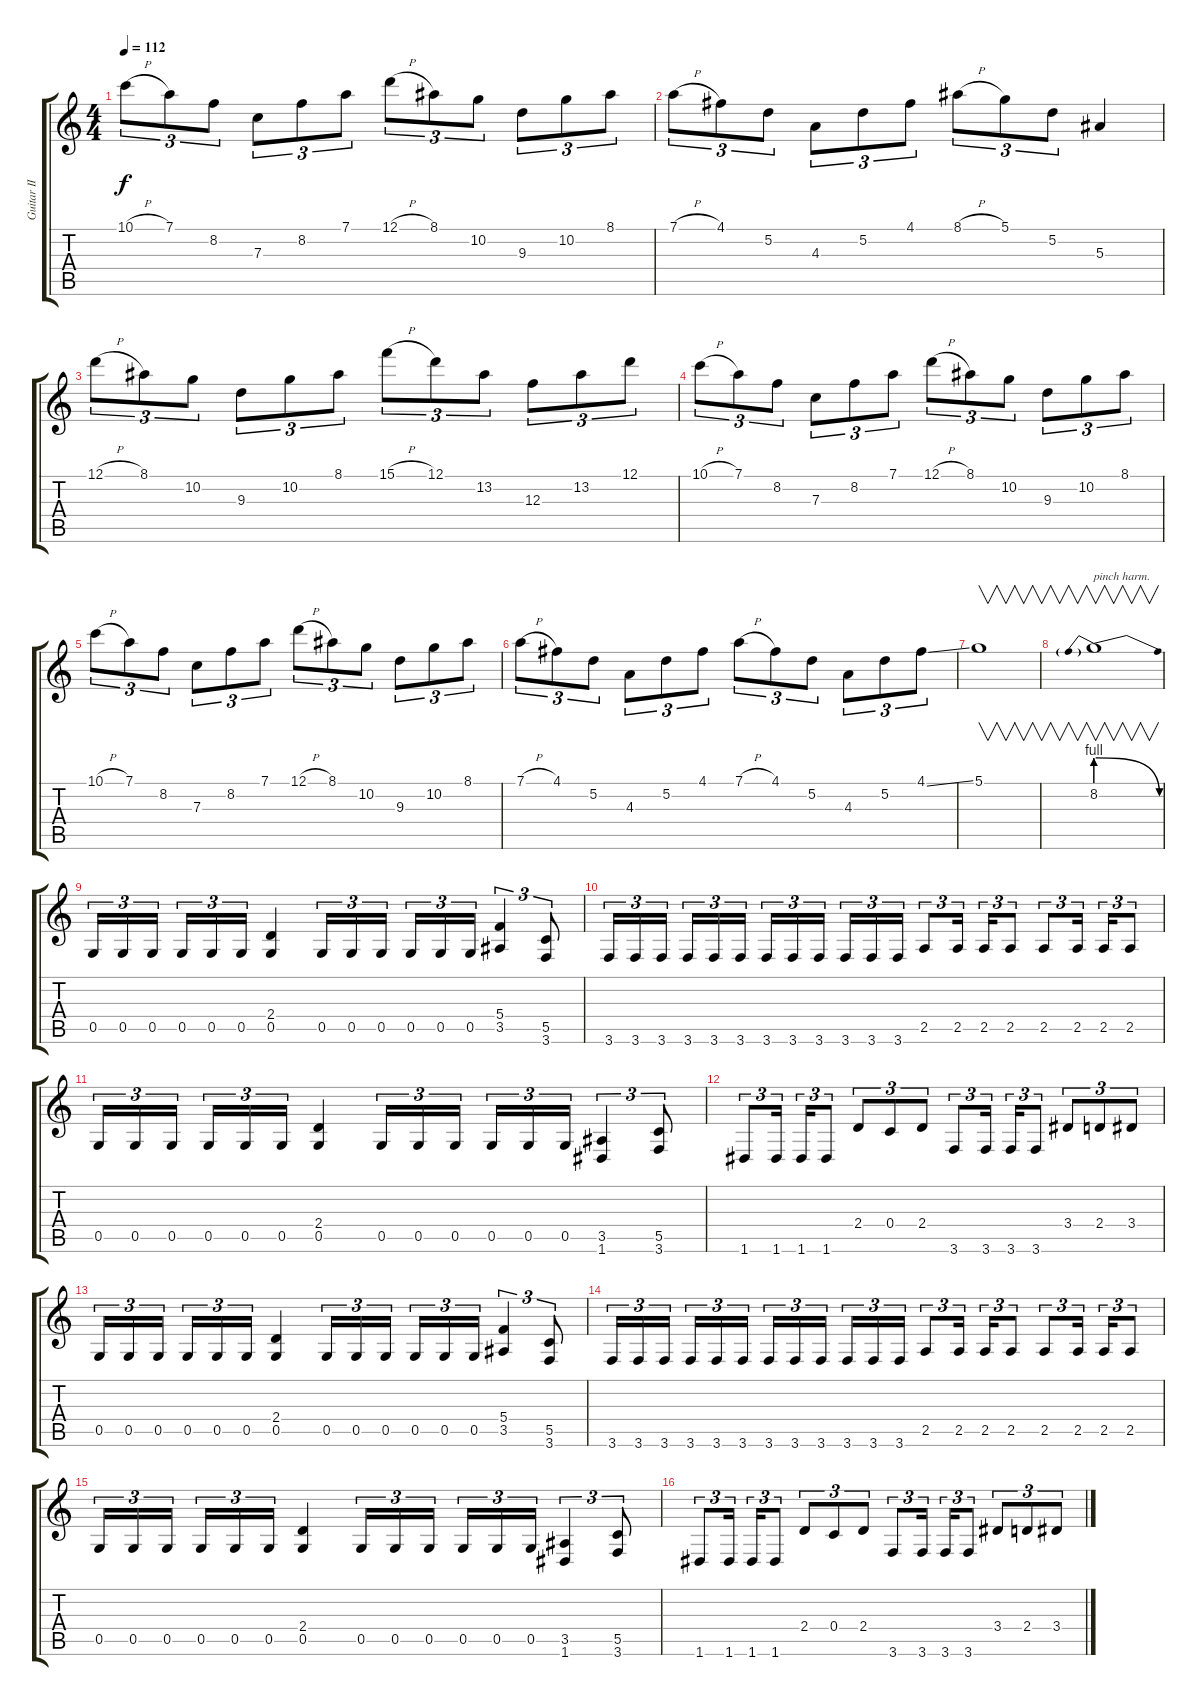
\track ("Guitar II Niko" "Guitar II ") {instrument distortionguitar}
\staff {score tabs}
\tuning (D4 A3 F3 C3 G2 D2) {hide}
\ts (4 4)
\tempo 112
\clef g2
\ks c
10.1{h}.8{tu (3 2) dy f} 7.1.8{tu (3 2)} 8.2.8{tu (3 2)} 7.3.8{tu (3 2)} 8.2.8{tu (3 2)} 7.1.8{tu (3 2)} 12.1{h}.8{tu (3 2)} 8.1.8{tu (3 2)} 10.2.8{tu (3 2)} 9.3.8{tu (3 2)} 10.2.8{tu (3 2)} 8.1.8{tu (3 2)} |
7.1{h}.8{tu (3 2)} 4.1.8{tu (3 2)} 5.2.8{tu (3 2)} 4.3.8{tu (3 2)} 5.2.8{tu (3 2)} 4.1.8{tu (3 2)} 8.1{h}.8{tu (3 2)} 5.1.8{tu (3 2)} 5.2.8{tu (3 2)} 5.3.4 |
12.1{h}.8{tu (3 2)} 8.1.8{tu (3 2)} 10.2.8{tu (3 2)} 9.3.8{tu (3 2)} 10.2.8{tu (3 2)} 8.1.8{tu (3 2)} 15.1{h}.8{tu (3 2)} 12.1.8{tu (3 2)} 13.2.8{tu (3 2)} 12.3.8{tu (3 2)} 13.2.8{tu (3 2)} 12.1.8{tu (3 2)} |
10.1{h}.8{tu (3 2)} 7.1.8{tu (3 2)} 8.2.8{tu (3 2)} 7.3.8{tu (3 2)} 8.2.8{tu (3 2)} 7.1.8{tu (3 2)} 12.1{h}.8{tu (3 2)} 8.1.8{tu (3 2)} 10.2.8{tu (3 2)} 9.3.8{tu (3 2)} 10.2.8{tu (3 2)} 8.1.8{tu (3 2)} |
10.1{h}.8{tu (3 2)} 7.1.8{tu (3 2)} 8.2.8{tu (3 2)} 7.3.8{tu (3 2)} 8.2.8{tu (3 2)} 7.1.8{tu (3 2)} 12.1{h}.8{tu (3 2)} 8.1.8{tu (3 2)} 10.2.8{tu (3 2)} 9.3.8{tu (3 2)} 10.2.8{tu (3 2)} 8.1.8{tu (3 2)} |
7.1{h}.8{tu (3 2)} 4.1.8{tu (3 2)} 5.2.8{tu (3 2)} 4.3.8{tu (3 2)} 5.2.8{tu (3 2)} 4.1.8{tu (3 2)} 7.1{h}.8{tu (3 2)} 4.1.8{tu (3 2)} 5.2.8{tu (3 2)} 4.3.8{tu (3 2)} 5.2.8{tu (3 2)} 4.1{ss}.8{tu (3 2)} |
5.1.1{v} |
8.2{be (prebendrelease 0 4 60 0)}.1{v txt "pinch harm." volume 14 instrument guitarharmonics} |
0.5.16{tu (3 2) volume 14 instrument distortionguitar} 0.5.16{tu (3 2)} 0.5.16{tu (3 2)} 0.5.16{tu (3 2)} 0.5.16{tu (3 2)} 0.5.16{tu (3 2)} (2.4 0.5).4 0.5.16{tu (3 2)} 0.5.16{tu (3 2)} 0.5.16{tu (3 2)} 0.5.16{tu (3 2)} 0.5.16{tu (3 2)} 0.5.16{tu (3 2)} (5.4 3.5).4{tu (3 2)} (5.5 3.6).8{tu (3 2)} |
3.6.16{tu (3 2)} 3.6.16{tu (3 2)} 3.6.16{tu (3 2)} 3.6.16{tu (3 2)} 3.6.16{tu (3 2)} 3.6.16{tu (3 2)} 3.6.16{tu (3 2)} 3.6.16{tu (3 2)} 3.6.16{tu (3 2)} 3.6.16{tu (3 2)} 3.6.16{tu (3 2)} 3.6.16{tu (3 2)} 2.5.8{tu (3 2)} 2.5.16{tu (3 2)} 2.5.16{tu (3 2)} 2.5.8{tu (3 2)} 2.5.8{tu (3 2)} 2.5.16{tu (3 2)} 2.5.16{tu (3 2)} 2.5.8{tu (3 2)} |
0.5.16{tu (3 2)} 0.5.16{tu (3 2)} 0.5.16{tu (3 2)} 0.5.16{tu (3 2)} 0.5.16{tu (3 2)} 0.5.16{tu (3 2)} (2.4 0.5).4 0.5.16{tu (3 2)} 0.5.16{tu (3 2)} 0.5.16{tu (3 2)} 0.5.16{tu (3 2)} 0.5.16{tu (3 2)} 0.5.16{tu (3 2)} (3.5 1.6).4{tu (3 2)} (5.5 3.6).8{tu (3 2)} |
1.6.8{tu (3 2)} 1.6.16{tu (3 2)} 1.6.16{tu (3 2)} 1.6.8{tu (3 2)} 2.4.8{tu (3 2)} 0.4.8{tu (3 2)} 2.4.8{tu (3 2)} 3.6.8{tu (3 2)} 3.6.16{tu (3 2)} 3.6.16{tu (3 2)} 3.6.8{tu (3 2)} 3.4.8{tu (3 2)} 2.4.8{tu (3 2)} 3.4.8{tu (3 2)} |
0.5.16{tu (3 2)} 0.5.16{tu (3 2)} 0.5.16{tu (3 2)} 0.5.16{tu (3 2)} 0.5.16{tu (3 2)} 0.5.16{tu (3 2)} (2.4 0.5).4 0.5.16{tu (3 2)} 0.5.16{tu (3 2)} 0.5.16{tu (3 2)} 0.5.16{tu (3 2)} 0.5.16{tu (3 2)} 0.5.16{tu (3 2)} (5.4 3.5).4{tu (3 2)} (5.5 3.6).8{tu (3 2)} |
3.6.16{tu (3 2)} 3.6.16{tu (3 2)} 3.6.16{tu (3 2)} 3.6.16{tu (3 2)} 3.6.16{tu (3 2)} 3.6.16{tu (3 2)} 3.6.16{tu (3 2)} 3.6.16{tu (3 2)} 3.6.16{tu (3 2)} 3.6.16{tu (3 2)} 3.6.16{tu (3 2)} 3.6.16{tu (3 2)} 2.5.8{tu (3 2)} 2.5.16{tu (3 2)} 2.5.16{tu (3 2)} 2.5.8{tu (3 2)} 2.5.8{tu (3 2)} 2.5.16{tu (3 2)} 2.5.16{tu (3 2)} 2.5.8{tu (3 2)} |
0.5.16{tu (3 2)} 0.5.16{tu (3 2)} 0.5.16{tu (3 2)} 0.5.16{tu (3 2)} 0.5.16{tu (3 2)} 0.5.16{tu (3 2)} (2.4 0.5).4 0.5.16{tu (3 2)} 0.5.16{tu (3 2)} 0.5.16{tu (3 2)} 0.5.16{tu (3 2)} 0.5.16{tu (3 2)} 0.5.16{tu (3 2)} (3.5 1.6).4{tu (3 2)} (5.5 3.6).8{tu (3 2)} |
1.6.8{tu (3 2)} 1.6.16{tu (3 2)} 1.6.16{tu (3 2)} 1.6.8{tu (3 2)} 2.4.8{tu (3 2)} 0.4.8{tu (3 2)} 2.4.8{tu (3 2)} 3.6.8{tu (3 2)} 3.6.16{tu (3 2)} 3.6.16{tu (3 2)} 3.6.8{tu (3 2)} 3.4.8{tu (3 2)} 2.4.8{tu (3 2)} 3.4.8{tu (3 2)}
